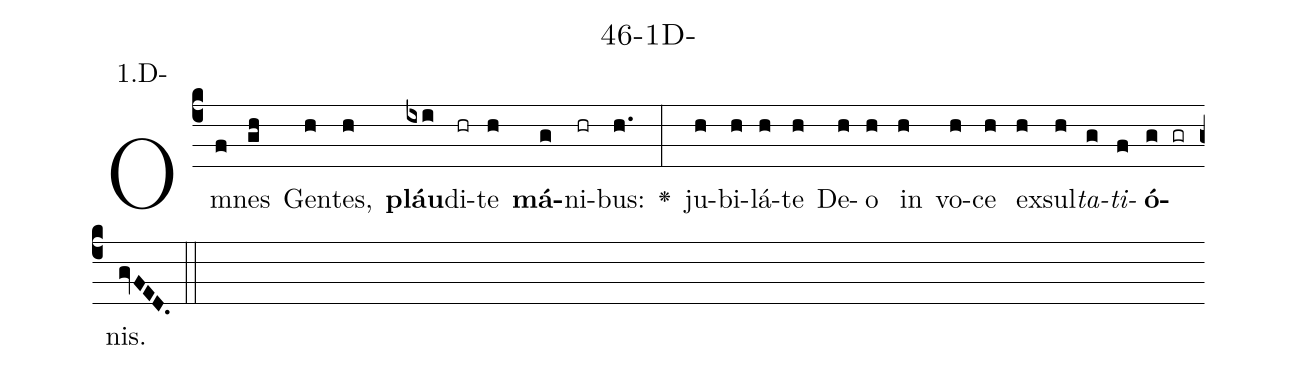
name: 46-1D-;
annotation: 1.D-;
%%
(c4)Om(f)nes(gh) Gen(h)tes,(h) <b>pláu</b>(ixi)di(hr)te(h) <b>má</b>(g)ni(hr)bus:(h.) <v>\greheightstar</v>(:) ju(h)bi(h)lá(h)te(h) De(h)o(h) in(h) vo(h)ce(h) ex(h)sul(h)<i>ta</i>(g)<i>ti</i>(f)<b>ó</b>(g gr)nis.(gvFED.) (::)


%E(h) u(h) o(g) u(f) a(g) e.(gvFED.) (::)
